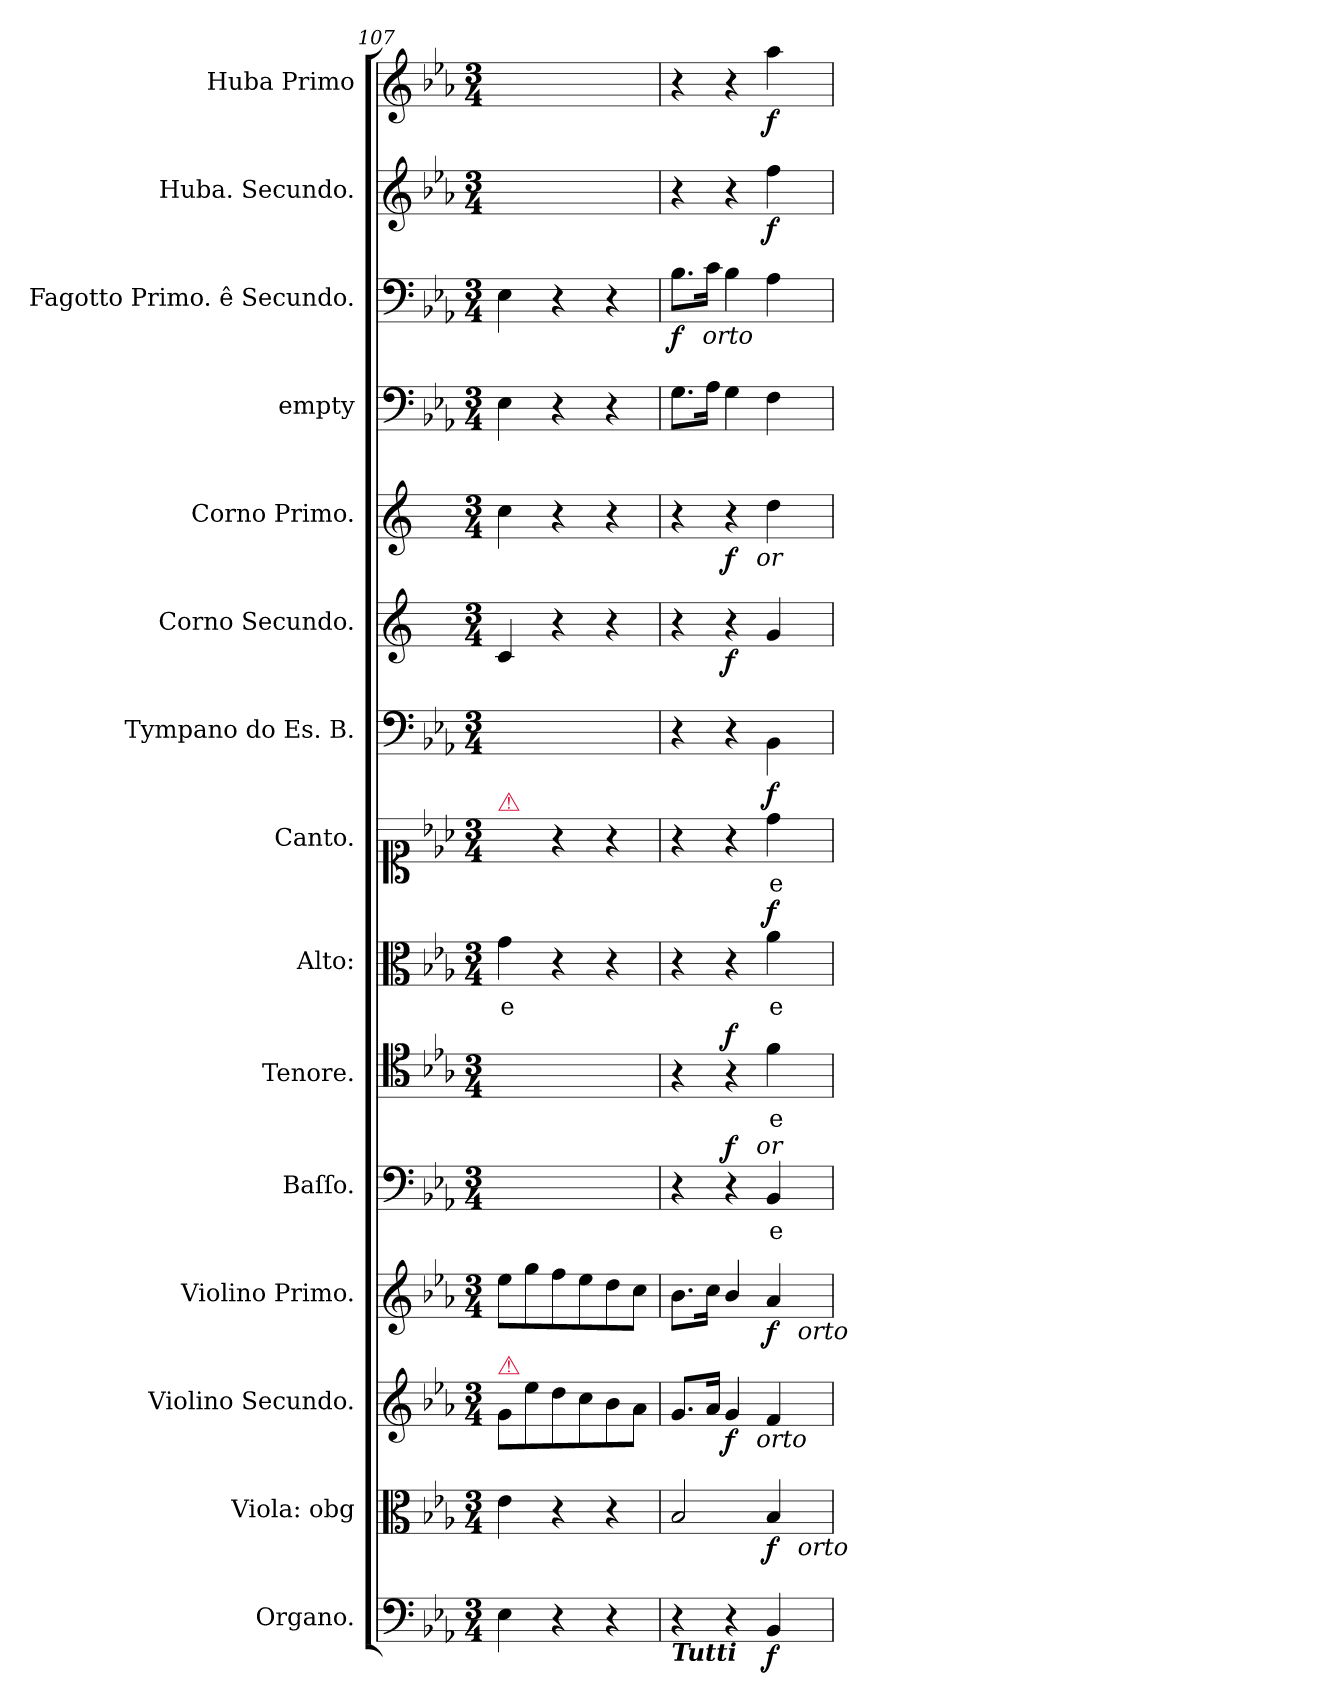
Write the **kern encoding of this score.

**kern	**dynam	**kern	**dynam	**kern	**dynam	**kern	**dynam	**kern	**text	**dynam	**kern	**text	**dynam	**kern	**text	**dynam	**kern	**text	**dynam	**kern	**kern	**dynam	**kern	**dynam	**kern	**kern	**dynam	**kern	**dynam	**kern	**dynam
*part15	*part15	*part14	*part14	*part13	*part13	*part12	*part12	*part11	*part11	*part11	*part10	*part10	*part10	*part9	*part9	*part9	*part8	*part8	*part8	*part7	*part6	*part6	*part5	*part5	*part4	*part3	*part3	*part2	*part2	*part1	*part1
*staff15	*staff15	*staff14	*staff14	*staff13	*staff13	*staff12	*staff12	*staff11	*staff11	*staff11	*staff10	*staff10	*staff10	*staff9	*staff9	*staff9	*staff8	*staff8	*staff8	*staff7	*staff6	*staff6	*staff5	*staff5	*staff4	*staff3	*staff3	*staff2	*staff2	*staff1	*staff1
*I"Organo.	*	*I"Viola: obg	*	*I"Violino Secundo.	*	*I"Violino Primo.	*	*I"Baſſo.	*	*	*I"Tenore.	*	*	*I"Alto:	*	*	*I"Canto.	*	*	*I"Tympano do Es. B.	*I"Corno Secundo.	*	*I"Corno Primo.	*	*I"empty	*I"Fagotto Primo. ê Secundo.	*	*I"Huba. Secundo.	*	*I"Huba Primo	*
*I'org	*	*I'vla	*	*	*	*I'vl I	*	*I'B	*	*	*I'T	*	*	*I'A	*	*	*I'C	*	*	*	*	*	*I'cor I	*	*	*	*	*	*	*	*
*clefF4	*	*clefC3	*	*clefG2	*	*clefG2	*	*clefF4	*	*	*clefC4	*	*	*clefC3	*	*	*clefC1	*	*	*clefF4	*clefG2	*	*clefG2	*	*clefF4	*clefF4	*	*clefG2	*	*clefG2	*
*	*	*	*	*	*	*	*	*	*	*	*	*	*	*	*	*	*	*	*	*	*ITrd5c9	*	*ITrd5c9	*	*	*	*	*	*	*	*
*k[b-e-a-]	*	*k[b-e-a-]	*	*k[b-e-a-]	*	*k[b-e-a-]	*	*k[b-e-a-]	*	*	*k[b-e-a-]	*	*	*k[b-e-a-]	*	*	*k[b-e-a-]	*	*	*k[b-e-a-]	*k[b-e-a-]	*	*k[b-e-a-]	*	*k[b-e-a-]	*k[b-e-a-]	*	*k[b-e-a-]	*	*k[b-e-a-]	*
*E-:	*	*E-:	*	*E-:	*	*E-:	*	*E-:	*	*	*E-:	*	*	*E-:	*	*	*E-:	*	*	*E-:	*E-:	*	*E-:	*	*	*	*	*E-:	*	*E-:	*
*M3/4	*	*M3/4	*	*M3/4	*	*M3/4	*	*M3/4	*	*	*M3/4	*	*	*M3/4	*	*	*M3/4	*	*	*M3/4	*M3/4	*	*M3/4	*	*M3/4	*M3/4	*	*M3/4	*	*M3/4	*
=107	=107	=107	=107	=107	=107	=107	=107	=107	=107	=107	=107	=107	=107	=107	=107	=107	=107	=107	=107	=107	=107	=107	=107	=107	=107	=107	=107	=107	=107	=107	=107
!	!	!	!	!	!	!	!	!	!	!	!	!	!	!	!	!	!LO:TX:a:color=crimson:t=⚠	!	!	!	!	!	!	!	!	!	!	!	!	!	!
!	!	!	!	!LO:TX:a:color=crimson:t=⚠	!	!	!	!	!	!	!	!	!	!	!	!	!	!	!	!	!	!	!	!	!	!	!	!	!	!	!
4E-\	.	4e-\	.	8g/L	.	8ee-\L	.	2.ryy	.	.	2.ryy	.	.	4g\	-e	.	4ryy	.	.	2.ryy	4E-/	.	4e-\	.	4E-\	4E-\	.	2.ryy	.	2.ryy	.
.	.	.	.	8ee-\	.	8gg\	.	.	.	.	.	.	.	.	.	.	.	.	.	.	.	.	.	.	.	.	.	.	.	.	.
4r	.	4r	.	8dd\	.	8ff\	.	.	.	.	.	.	.	4r	.	.	4r	.	.	.	4r	.	4r	.	4r	4r	.	.	.	.	.
.	.	.	.	8cc\	.	8ee-\	.	.	.	.	.	.	.	.	.	.	.	.	.	.	.	.	.	.	.	.	.	.	.	.	.
4r	.	4r	.	8b-\	.	8dd\	.	.	.	.	.	.	.	4r	.	.	4r	.	.	.	4r	.	4r	.	4r	4r	.	.	.	.	.
.	.	.	.	8a-\J	.	8cc\J	.	.	.	.	.	.	.	.	.	.	.	.	.	.	.	.	.	.	.	.	.	.	.	.	.
=108	=108	=108	=108	=108	=108	=108	=108	=108	=108	=108	=108	=108	=108	=108	=108	=108	=108	=108	=108	=108	=108	=108	=108	=108	=108	=108	=108	=108	=108	=108	=108
!LO:TX:b:Bi:t=Tutti	!	!	!	!	!	!	!	!	!	!	!	!	!	!	!	!	!	!	!	!	!	!	!	!	!	!	!	!	!	!	!
!	!	!	!	!	!	!	!	!	!	!	!	!	!	!	!	!	!	!	!	!	!	!	!	!	!	!	!LO:DY:b:t=%s orto	!	!	!	!
4r	.	2B-/	.	8.g/L	.	8.b-\L	.	4r	.	.	4r	.	.	4r	.	.	4r	.	.	4r	4r	.	4r	.	8.G\L	8.B-\L	f	4r	.	4r	.
.	.	.	.	16a-/Jk	.	16cc\Jk	.	.	.	.	.	.	.	.	.	.	.	.	.	.	.	.	.	.	16A-\Jk	16c\Jk	.	.	.	.	.
!	!	!	!	!	!LO:DY:b:t=%s orto	!	!	!	!	!LO:DY:b:t=%s or	!	!	!LO:DY:b	!	!	!	!	!	!	!	!	!	!	!LO:DY:b:t=%s or	!	!	!	!	!	!	!
4r	.	.	.	4g/	f	4b-/	.	4r	.	f	4r	.	f	4r	.	.	4r	.	.	4r	4r	f	4r	f	4G\	4B-\	.	4r	.	4r	.
!	!	!	!LO:DY:b:t=%s orto	!	!	!	!LO:DY:b:t=%s orto	!	!	!	!	!	!	!	!	!LO:DY:b	!	!	!LO:DY:b	!	!	!	!	!	!	!	!	!	!	!	!
4BB-/	f	4B-/	f	4f/	.	4a-/	f	4BB-/	e-	.	4f\	e-	.	4a-\	e-	f	4dd\	e-	f	4BB-\	4B-/	.	4f\	.	4F\	4A-\	.	4ff\	f	4aa-\	f
=	=	=	=	=	=	=	=	=	=	=	=	=	=	=	=	=	=	=	=	=	=	=	=	=	=	=	=	=	=	=	=
*-	*-	*-	*-	*-	*-	*-	*-	*-	*-	*-	*-	*-	*-	*-	*-	*-	*-	*-	*-	*-	*-	*-	*-	*-	*-	*-	*-	*-	*-	*-	*-
